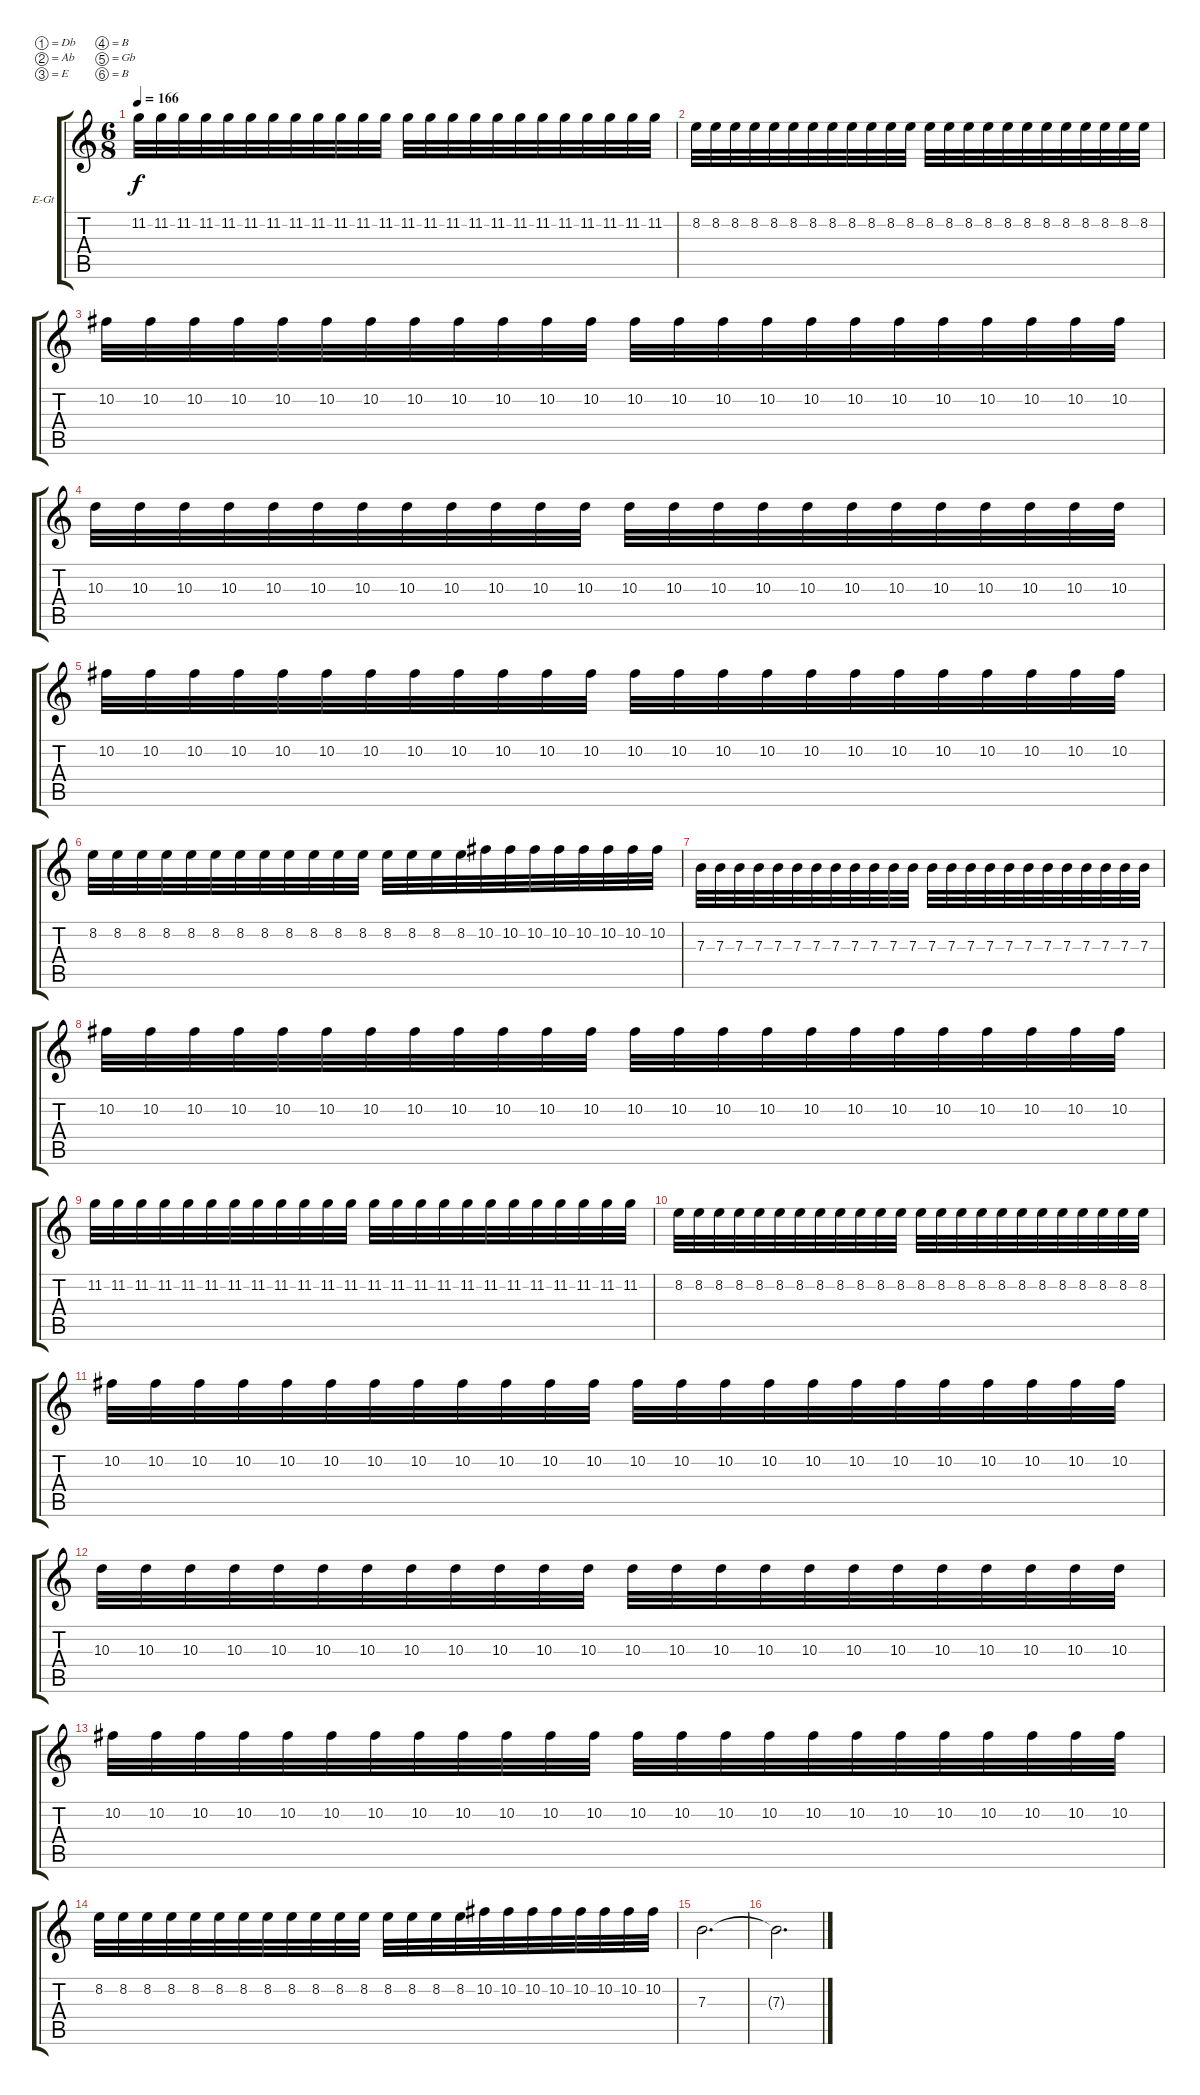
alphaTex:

\bracketExtendMode groupsimilarinstruments
\firstSystemTrackNameOrientation horizontal
\otherSystemsTrackNameOrientation horizontal
\track ("Lead guitar" "E-Gt") {instrument overdrivenguitar}
\staff {score tabs}
\tuning (Db4 Ab3 E3 B2 Gb2 B1)
\ts (6 8)
\tempo 166
\clef g2
\ks c
11.2.32{dy f} 11.2.32 11.2.32 11.2.32 11.2.32 11.2.32 11.2.32 11.2.32 11.2.32 11.2.32 11.2.32 11.2.32 11.2.32 11.2.32 11.2.32 11.2.32 11.2.32 11.2.32 11.2.32 11.2.32 11.2.32 11.2.32 11.2.32 11.2.32 |
8.2.32 8.2.32 8.2.32 8.2.32 8.2.32 8.2.32 8.2.32 8.2.32 8.2.32 8.2.32 8.2.32 8.2.32 8.2.32 8.2.32 8.2.32 8.2.32 8.2.32 8.2.32 8.2.32 8.2.32 8.2.32 8.2.32 8.2.32 8.2.32 |
10.2.32 10.2.32 10.2.32 10.2.32 10.2.32 10.2.32 10.2.32 10.2.32 10.2.32 10.2.32 10.2.32 10.2.32 10.2.32 10.2.32 10.2.32 10.2.32 10.2.32 10.2.32 10.2.32 10.2.32 10.2.32 10.2.32 10.2.32 10.2.32 |
10.3.32 10.3.32 10.3.32 10.3.32 10.3.32 10.3.32 10.3.32 10.3.32 10.3.32 10.3.32 10.3.32 10.3.32 10.3.32 10.3.32 10.3.32 10.3.32 10.3.32 10.3.32 10.3.32 10.3.32 10.3.32 10.3.32 10.3.32 10.3.32 |
10.2.32 10.2.32 10.2.32 10.2.32 10.2.32 10.2.32 10.2.32 10.2.32 10.2.32 10.2.32 10.2.32 10.2.32 10.2.32 10.2.32 10.2.32 10.2.32 10.2.32 10.2.32 10.2.32 10.2.32 10.2.32 10.2.32 10.2.32 10.2.32 |
\scale
0.522564 8.2.32 8.2.32 8.2.32 8.2.32 8.2.32 8.2.32 8.2.32 8.2.32 8.2.32 8.2.32 8.2.32 8.2.32 8.2.32 8.2.32 8.2.32 8.2.32 10.2.32 10.2.32 10.2.32 10.2.32 10.2.32 10.2.32 10.2.32 10.2.32 |
\scale
0.477123 7.3.32 7.3.32 7.3.32 7.3.32 7.3.32 7.3.32 7.3.32 7.3.32 7.3.32 7.3.32 7.3.32 7.3.32 7.3.32 7.3.32 7.3.32 7.3.32 7.3.32 7.3.32 7.3.32 7.3.32 7.3.32 7.3.32 7.3.32 7.3.32 |
10.2.32 10.2.32 10.2.32 10.2.32 10.2.32 10.2.32 10.2.32 10.2.32 10.2.32 10.2.32 10.2.32 10.2.32 10.2.32 10.2.32 10.2.32 10.2.32 10.2.32 10.2.32 10.2.32 10.2.32 10.2.32 10.2.32 10.2.32 10.2.32 |
11.2.32 11.2.32 11.2.32 11.2.32 11.2.32 11.2.32 11.2.32 11.2.32 11.2.32 11.2.32 11.2.32 11.2.32 11.2.32 11.2.32 11.2.32 11.2.32 11.2.32 11.2.32 11.2.32 11.2.32 11.2.32 11.2.32 11.2.32 11.2.32 |
8.2.32 8.2.32 8.2.32 8.2.32 8.2.32 8.2.32 8.2.32 8.2.32 8.2.32 8.2.32 8.2.32 8.2.32 8.2.32 8.2.32 8.2.32 8.2.32 8.2.32 8.2.32 8.2.32 8.2.32 8.2.32 8.2.32 8.2.32 8.2.32 |
10.2.32 10.2.32 10.2.32 10.2.32 10.2.32 10.2.32 10.2.32 10.2.32 10.2.32 10.2.32 10.2.32 10.2.32 10.2.32 10.2.32 10.2.32 10.2.32 10.2.32 10.2.32 10.2.32 10.2.32 10.2.32 10.2.32 10.2.32 10.2.32 |
10.3.32 10.3.32 10.3.32 10.3.32 10.3.32 10.3.32 10.3.32 10.3.32 10.3.32 10.3.32 10.3.32 10.3.32 10.3.32 10.3.32 10.3.32 10.3.32 10.3.32 10.3.32 10.3.32 10.3.32 10.3.32 10.3.32 10.3.32 10.3.32 |
10.2.32 10.2.32 10.2.32 10.2.32 10.2.32 10.2.32 10.2.32 10.2.32 10.2.32 10.2.32 10.2.32 10.2.32 10.2.32 10.2.32 10.2.32 10.2.32 10.2.32 10.2.32 10.2.32 10.2.32 10.2.32 10.2.32 10.2.32 10.2.32 |
8.2.32 8.2.32 8.2.32 8.2.32 8.2.32 8.2.32 8.2.32 8.2.32 8.2.32 8.2.32 8.2.32 8.2.32 8.2.32 8.2.32 8.2.32 8.2.32 10.2.32 10.2.32 10.2.32 10.2.32 10.2.32 10.2.32 10.2.32 10.2.32 |
7.3.2{d} |
7.3{t}.2{d}
